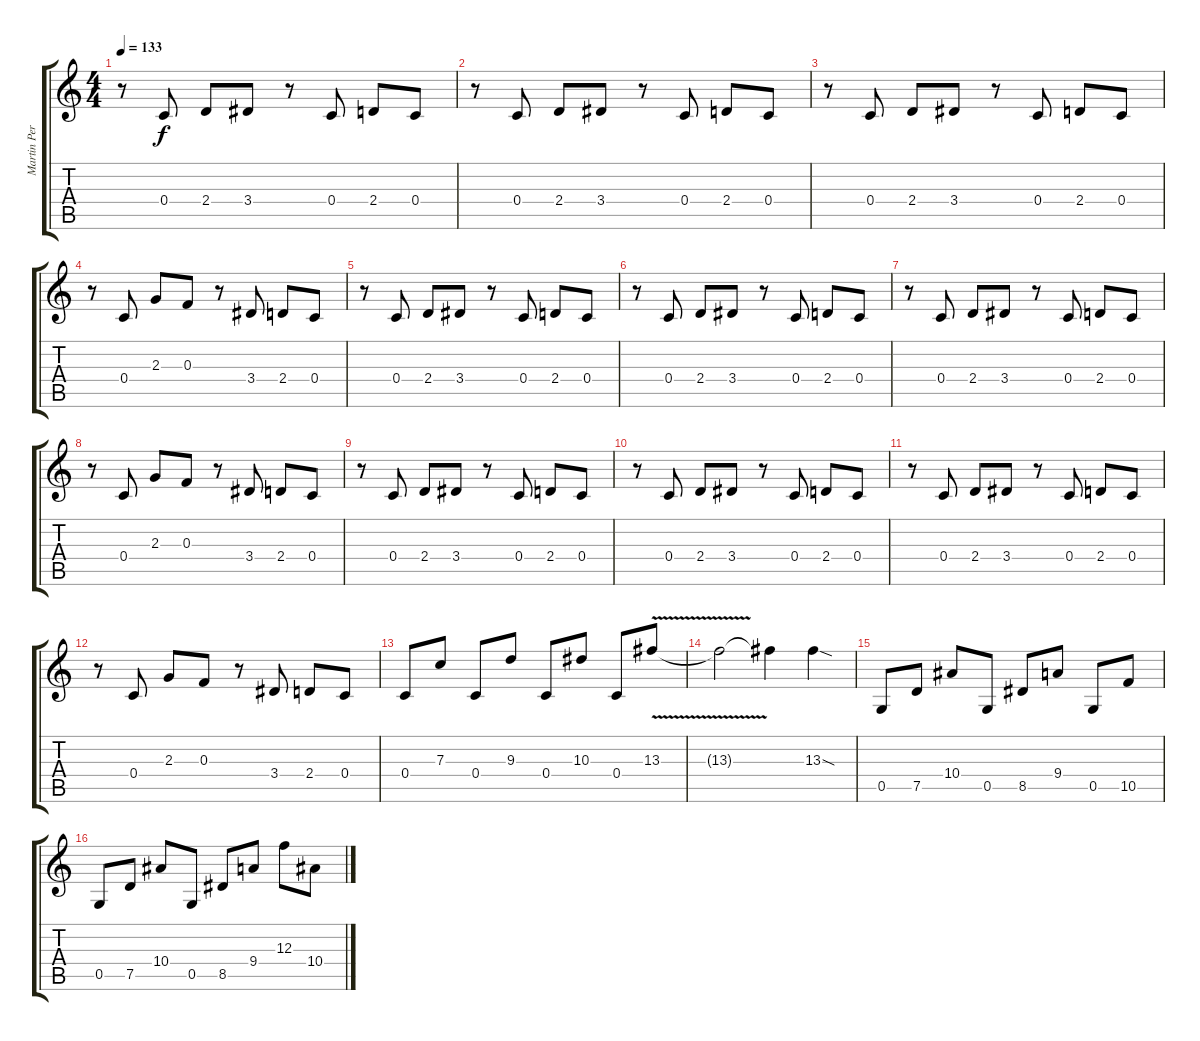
\track ("Martin Persson" "Martin Per") {instrument distortionguitar}
\staff {score tabs}
\tuning (D4 A3 F3 C3 G2 D2) {hide}
\ts (4 4)
\tempo 133
\clef g2
\ks c
r.8{dy f} 0.4.8 2.4.8 3.4.8 r.8 0.4.8 2.4.8 0.4.8 |
r.8 0.4.8 2.4.8 3.4.8 r.8 0.4.8 2.4.8 0.4.8 |
r.8 0.4.8 2.4.8 3.4.8 r.8 0.4.8 2.4.8 0.4.8 |
r.8 0.4.8 2.3.8 0.3.8 r.8 3.4.8 2.4.8 0.4.8 |
r.8 0.4.8 2.4.8 3.4.8 r.8 0.4.8 2.4.8 0.4.8 |
r.8 0.4.8 2.4.8 3.4.8 r.8 0.4.8 2.4.8 0.4.8 |
r.8 0.4.8 2.4.8 3.4.8 r.8 0.4.8 2.4.8 0.4.8 |
r.8 0.4.8 2.3.8 0.3.8 r.8 3.4.8 2.4.8 0.4.8 |
r.8 0.4.8 2.4.8 3.4.8 r.8 0.4.8 2.4.8 0.4.8 |
r.8 0.4.8 2.4.8 3.4.8 r.8 0.4.8 2.4.8 0.4.8 |
r.8 0.4.8 2.4.8 3.4.8 r.8 0.4.8 2.4.8 0.4.8 |
r.8 0.4.8 2.3.8 0.3.8 r.8 3.4.8 2.4.8 0.4.8 |
0.4.8 7.3.8 0.4.8 9.3.8 0.4.8 10.3.8 0.4.8 13.3{v}.8 |
13.3{t}.2 13.3{t}.4 13.3{sod}.4 |
0.5.8 7.5.8 10.4.8 0.5.8 8.5.8 9.4.8 0.5.8 10.5.8 |
0.5.8 7.5.8 10.4.8 0.5.8 8.5.8 9.4.8 12.3.8 10.4.8
